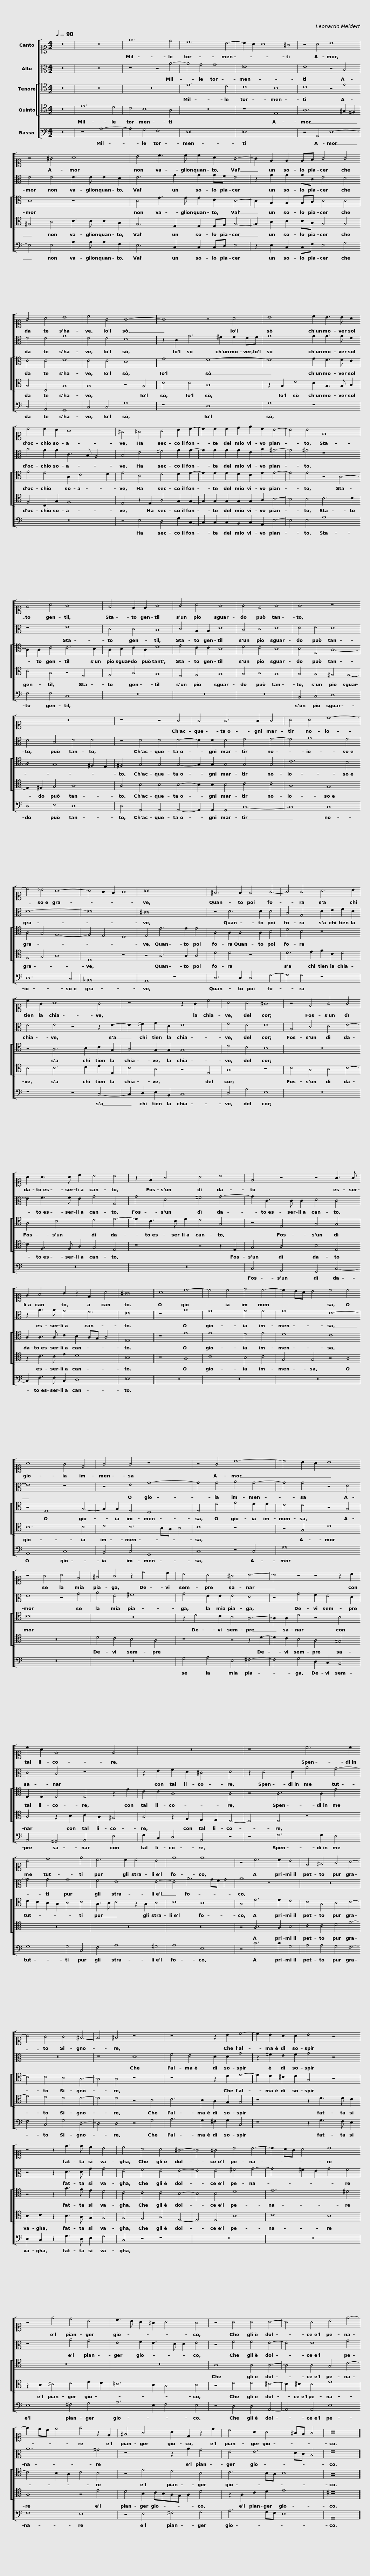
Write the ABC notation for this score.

X:1
%%score [ 1 2 [ 3 4 ] 5 ]
L:1/8
Q:1/4=90
M:4/2
I:linebreak $
K:C
V:1 alto1
V:2 alto
V:3 tenor
V:4 tenor
V:5 bass
V:1
 z16 | z16 | e12 d4 | c12 B4- | B2 A2 A8 ^G4 |$ %5
 z4 A4 B8 | z4 ^G4 A8 | B4 c3 c c2 A2 G4- | G2 E2 E2 EF G4 G4 |$ G4 A4 B8 | %10
 c4 G4 G8- | G8 z4 A4 | B8 c2 B3 B A2 |$ c4 c2 B2 A8 | ^G4 =G4 A4 B2 c2- | %15
 c2 c2 c2 d2 e2 c2 B4- | B4 B4 E8 |$ F4 A4 G8 | F4 E2 E2 G8 | G4 A4 G8 | %20
 G4 E4 G8 | G8 z8 |$ z16 | z8 z4 G4 | G4 G6 G2 G4 | %25
 A4 A4 c8- | c4 _B4 A8- |$ A4 G2 F2 G8 | A16 | ^F6 F2 F4 G4- | %30
 G4 G4 A6 B2 |$ c2 G2 A8 G4 | z8 z2 G2 c4 | A4 A4 ^G8 | z4 E4 G4 G4 |$ %35
 A2 A3 A c2 B4 B4 | z2 E2 G4 A4 B4 | E4 z4 z4 G3 G | E2 F4 G2 z2 D2 A4 |$ ^G16 || %40
 A8 c8- | c4 c4 d4 c4- | c2 BA B4 c4 c4 | A8 G4 E4 |$ G4 G4 z8 | %45
 z4 G4 c8- | c4 B2 A2 B8 | z4 G4 A4 E4 |$ ^F4 G4 z2 d4 c2 | B4 A4 ^G4 A4- | %50
 A4 z4 z4 z2 B2 | c2 A2 E8 E4 |$ z16 | z8 c6 c2 | B4 d8 e4 | %55
 c6 c2 c4 B4 |$ e8 e8 | z4 c6 c2 B4 | E4 ^F4 G4 A4- | A4 G4 G4 ^F4- | %60
 F4 ^F4 z8 |$ z8 z2 B2 c4- | c2 B2 A2 A2 B4 z4 | z4 z2 d3 d c2 B4 | c4 A4 A4 ^G4- |$ %65
 G4 ^G4 B4 B4- | B2 AG A4 B8 | z4 e4 d4 B4 | c3 B A2 ^G2 A4 G4 | z4 A4 A4 A4- |$ %70
 A4 A4 B4 e4- | e2 dc d4 e4 z2 E2 | ^F4 G4 A2 D2 z2 d2 | c4 A2 A4 ^GF G4 | A16 |] %75
V:2
 z16 | z16 | z8 z4 A4- | A4 G4 G8 | E16 |$ %5
 E8 z4 B,4 | E4 E4 E3 E E2 D2 | E6 G2 G2 GF E4 | z2 G2 G2 GC E4 D4 |$ E4 E4 G8 | %10
 E4 E4 D8 | z2 C2 G6 ^F2 F2 EF | G8 G2 G3 G E2 |$ A4 G2 G2 C3 B, A,4 | B,4 E4 ^F4 G2 G2- | %15
 G2 G2 G2 G2 E2 A2 ^G4- | G4 ^G4 z8 |$ z8 E8 | C4 C4 B,8 | C4 A,2 A,2 D8 | %20
 B,4 C4 D8 | D4 E4 D8 |$ D4 B,4 D4 D4 | z4 D4 D4 D4- | D2 D2 D4 E4 E4- | %25
 E4 F8 E4 | D16- |$ D16 | ^C16 | z4 D6 D2 D4 | %30
 B,4 G,4 D2 E2 F2 D2 |$ E4 E4 z4 z2 E2- | E2 ^F2 G2 D2 E8 | F4 E4 E8 | A,4 C4 D4 E4- |$ %35
 E2 F3 F E2 G4 G,4 | G4 D4 ^F4 G4- | G2 C3 C C2 D4 C4 | z2 A3 A G4 F6 |$ E16 || %40
 z8 A8 | G8 G4 G4 | G8 E8- | E8 z8 |$ z4 E4 G8- | %45
 G4 G4 A4 G4- | G4 G4 z4 D4 | E8 z4 G4 |$ A4 E4 ^F8 | G4 E2 E2 E4 D4 | %50
 z4 G4 F2 E4 D2 | C4 B,4 z8 |$ z2 E2 F2 D2 ^C4 D4 | z2 D4 D2 A4 G4- | G4 G4 G8 | %55
 F4 E8 E4- |$ E4 A6 GF G4 | A8 z8 | z16 | z16 | %60
 z8 D8 |$ F4 E4 D2 D2 G4 | z2 ^F2 E2 F2 G4 z4 | z4 z2 D3 D G2 G4 | E4 F4 E4 E4- |$ %65
 E4 E4 ^F4 G4- | G4 ^F2 E2 G4 F4 | z8 A4 G4 | E4 F2 E3 D D2 E4 | z4 F4 F4 E4- |$ %70
 E4 E8 G4 | A12 ^G4 | z8 z2 A2 G4 | E4 E6 DC B,4 | E16 |] %75
V:3
 z16 | z16 | z16 | E12 D4 | C8 B,8 |$ %5
 C8 z4 E4 | B,8 z8 | B,4 E3 E E2 C2 B,4- | B,2 G,2 G,2 G,A, B,4 B,4 |$ C4 C4 D8 | %10
 C4 C4 B,8 | E8 D8- | D8 E2 D3 D C2 |$ F4 E4 A,2 C4 D2 | E4 B,4 D4 D2 E2- | %15
 E2 E2 E2 D2 C2 E2 E4- | E4 E4 z4 A,4- |$ A,2 A,2 C4 C6 B,2 | A,2 B,2 C2 A,2 D8 | E4 C2 C2 B,8 | %20
 D4 C4 B,8 | B,4 E,4 A,8- |$ A,4 G,8 ^F,2 E,2 | ^F,4 G,4 G,4 G,4- | G,2 G,2 G,4 G,4 G,4 | %25
 C12 B,4 | A,4 G,4 F,8- |$ F,4 E,4 D,8 | E,4 E6 E2 E4 | A,4 A,2 A,4 A,2 B,4 | %30
 D4 B,4 z8 |$ z4 A,6 B,2 C2 G,2 | A,4 G,2 G,2 G,8 | D4 C4 B,8 | z16 |$ %35
 A,4 C4 D4 E4- | E2 C3 C E2 D4 G,4 | z4 E,4 G,4 G,4 | A,2 A,3 A, C2 B,2 A,G, A,4 |$ E,16 || %40
 z8 E8 | E8 D4 E4 | D8 C8 | z4 E,8 G,4- |$ G,2 G,2 E,4 D,8 | %45
 E,4 E4 F4 E2 E2 | D4 D4 z4 G,4 | C16 |$ z16 | z2 D4 C2 B,4 A,4- | %50
 A,2 A,2 D4 z4 B,4 | E,2 E,2 E,4 E,4 z2 E2 |$ C2 C2 A,8 A,4 | z4 A,6 A,2 E4 | D2 C2 B,2 A,2 B,4 C4 | %55
 A,3 B, C4 z2 A,2 B,4 |$ C8 B,8 | A,4 E6 E2 D4 | C4 A,4 B,4 C4- | C4 C4 B,4 A,4- | %60
 A,4 A,4 z8 |$ z8 z2 D2 E4- | E2 D2 ^C2 D2 G,4 z4 | z4 z2 G3 F E2 D4 | C4 C4 C4 B,4- |$ %65
 B,4 B,4 D8 | E12 ^D4 | z16 | z16 | A,8 A,4 A,4- |$ %70
 A,4 A,4 G,4 C4- | C4 B,2 A,2 C4 B,4 | z4 E4 D4 B,4 | C6 B,A, B,8 | A,16 |] %75
V:4
 z16 | E12 D4 | C4 B,8 A,4 | z16 | z8 E,8 |$ %5
 A,12 ^G,2 ^F,2 | ^G,4 B,4 C3 C C2 A,2 | G,6 E,2 E,2 E,F, G,4- | G,2 B,2 C2 CA, G,4 G,4 |$ G,4 C,4 G,8 | %10
 G,8 z4 G,4 | C4 C4 A,8 | z2 G,2 D4 C2 G,3 G, A,2 |$ F,4 C,2 G,2 F,8 | E,4 z2 E,2 A,4 G,2 G,2- | %15
 G,2 G,2 G,2 G,2 G,2 A,2 B,4- | B,4 B,4 C6 C2 |$ C4 A,4 z4 E,4 | F,4 A,4 G,8 | E,4 F,4 G,8 | %20
 G,4 A,4 G,8 | G,4 G,4 ^F,4 F,4- |$ F,2 ^F,2 G,4 A,8 | A,4 B,4 B,4 B,4- | B,2 B,2 B,4 C4 C4 | %25
 A,8 G,8 | F,4 G,4 A,8 |$ D,8 z8 | z4 A,6 A,2 A,4 | D4 D4 z8 | %30
 D6 E2 F2 C2 D4 |$ C4 C6 D2 E2 E,2 | C4 B,4 z4 E,4 | A,8 z8 | C4 A,4 B,4 C4- |$ %35
 C2 F,3 F, A,2 G,4 E,4 | z8 z4 z2 E,2 | G,4 A,4 B,4 E,4 | z2 C3 C E2 D8 |$ B,16 || %40
 z8 A,8 | C8 B,4 C4 | G,4 G,4 z4 A,4 | C12 C4 |$ D4 C6 B,A, B,4 | %45
 C8 z8 | z4 G,4 D8 | z16 |$ D4 C4 B,4 A,4 | z8 z4 z2 D2- | %50
 D2 C2 B,4 A,4 ^G,4 | A,4 z2 B,2 C2 A,2 ^G,4 |$ A,4 z2 F,2 E,2 E,2 D,4- | D,4 D,4 z8 | z16 | %55
 z16 |$ z16 | z4 A,6 A,2 B,4 | C4 C4 D4 F4- | F4 E4 D4 D4- | %60
 D4 D4 z4 B,4 |$ C6 B,2 A,2 G,2 G,4 | z8 z2 D3 D C2 | B,2 C2 z2 B,3 A, G,2 G,4 | G,4 F,4 A,4 E,4- |$ %65
 E,4 E,4 B,8 | C8 B,8 | z2 B,2 ^C4 D4 E2 D2 | !courtesy!=C6 B,2 A,4 B,4 | z4 D4 D4 ^C4- |$ %70
 C2 ^C2 C4 E8 | A,8 z4 E4 | D4 B,2 CB,A,G, A,2 D4 | z2 A,2 C2 D2 E8 | ^C16 |] %75
V:5
 z16 | z8 A,8- | A,4 G,4 F,8 | E,16 | E,16 |$ %5
 z4 A,,4 E,8- | E,4 E,4 A,3 A, A,2 F,2 | E,6 C,2 C,2 C,D, E,4 | z2 E,2 C,2 C,F, E,4 G,4 |$ C,4 A,,4 G,,8 | %10
 C,4 C,4 G,8 | z8 D,8 | G,8 z8 |$ z16 | z4 E,4 D,4 G,2 C,2- | %15
 C,2 C,2 C,2 B,,2 C,2 A,,2 E,4- | E,4 E,4 A,8 |$ F,4 F,4 C,8 | z16 | z16 | %20
 z16 | B,,4 C,4 D,8 |$ D,4 E,4 D,8 | D,4 G,,4 G,,4 G,,4- | G,,2 G,,2 G,,4 C,8- | %25
 C,8 C,8 | D,12 C,4 |$ _B,,16 | A,,8 z8 | D,6 D,2 D,4 G,4- | %30
 G,4 G,4 z8 |$ z8 z4 C,4- | C,2 D,2 E,2 B,,2 C,8 | D,4 A,4 E,8 | z16 |$ %35
 z16 | z16 | C,4 A,,4 G,,4 C,4- | C,2 F,3 F, C,2 D,8 |$ E,16 || %40
 z16 | z16 | z16 | A,,8 C,8 |$ B,,4 C,4 G,,8 | %45
 C,8 z4 C,4 | G,16 | z16 |$ z16 | G,4 A,4 E,4 ^F,4- | %50
 F,4 G,4 D,2 C,2 B,,4 | A,,4 ^G,,4 A,,4 E,4 |$ F,2 C,2 D,4 A,,4 z4 | z4 F,6 F,2 E,4 | G,8 G,4 C,4 | %55
 F,4 A,8 ^G,4 |$ A,8 E,8 | z4 C6 C2 G,4 | A,4 A,4 G,4 F,4- | F,4 C,4 G,4 D,4- | %60
 D,4 D,4 z4 G,4 |$ A,6 G,2 ^F,2 G,2 C,4 | z8 z2 G,3 F, E,2 | D,2 C,2 z2 G,3 D, E,2 G,4 | C,4 z4 z8 |$ %65
 z16 | z16 | E,8 ^F,4 G,4 | A,6 E,2 F,4 E,4 | z4 D,4 D,4 A,,4- |$ %70
 A,,4 A,,4 E,8 | F,8 E,8 | z4 E,4 ^F,4 G,4 | A,6 G,F, E,8 | A,,16 |] %75
